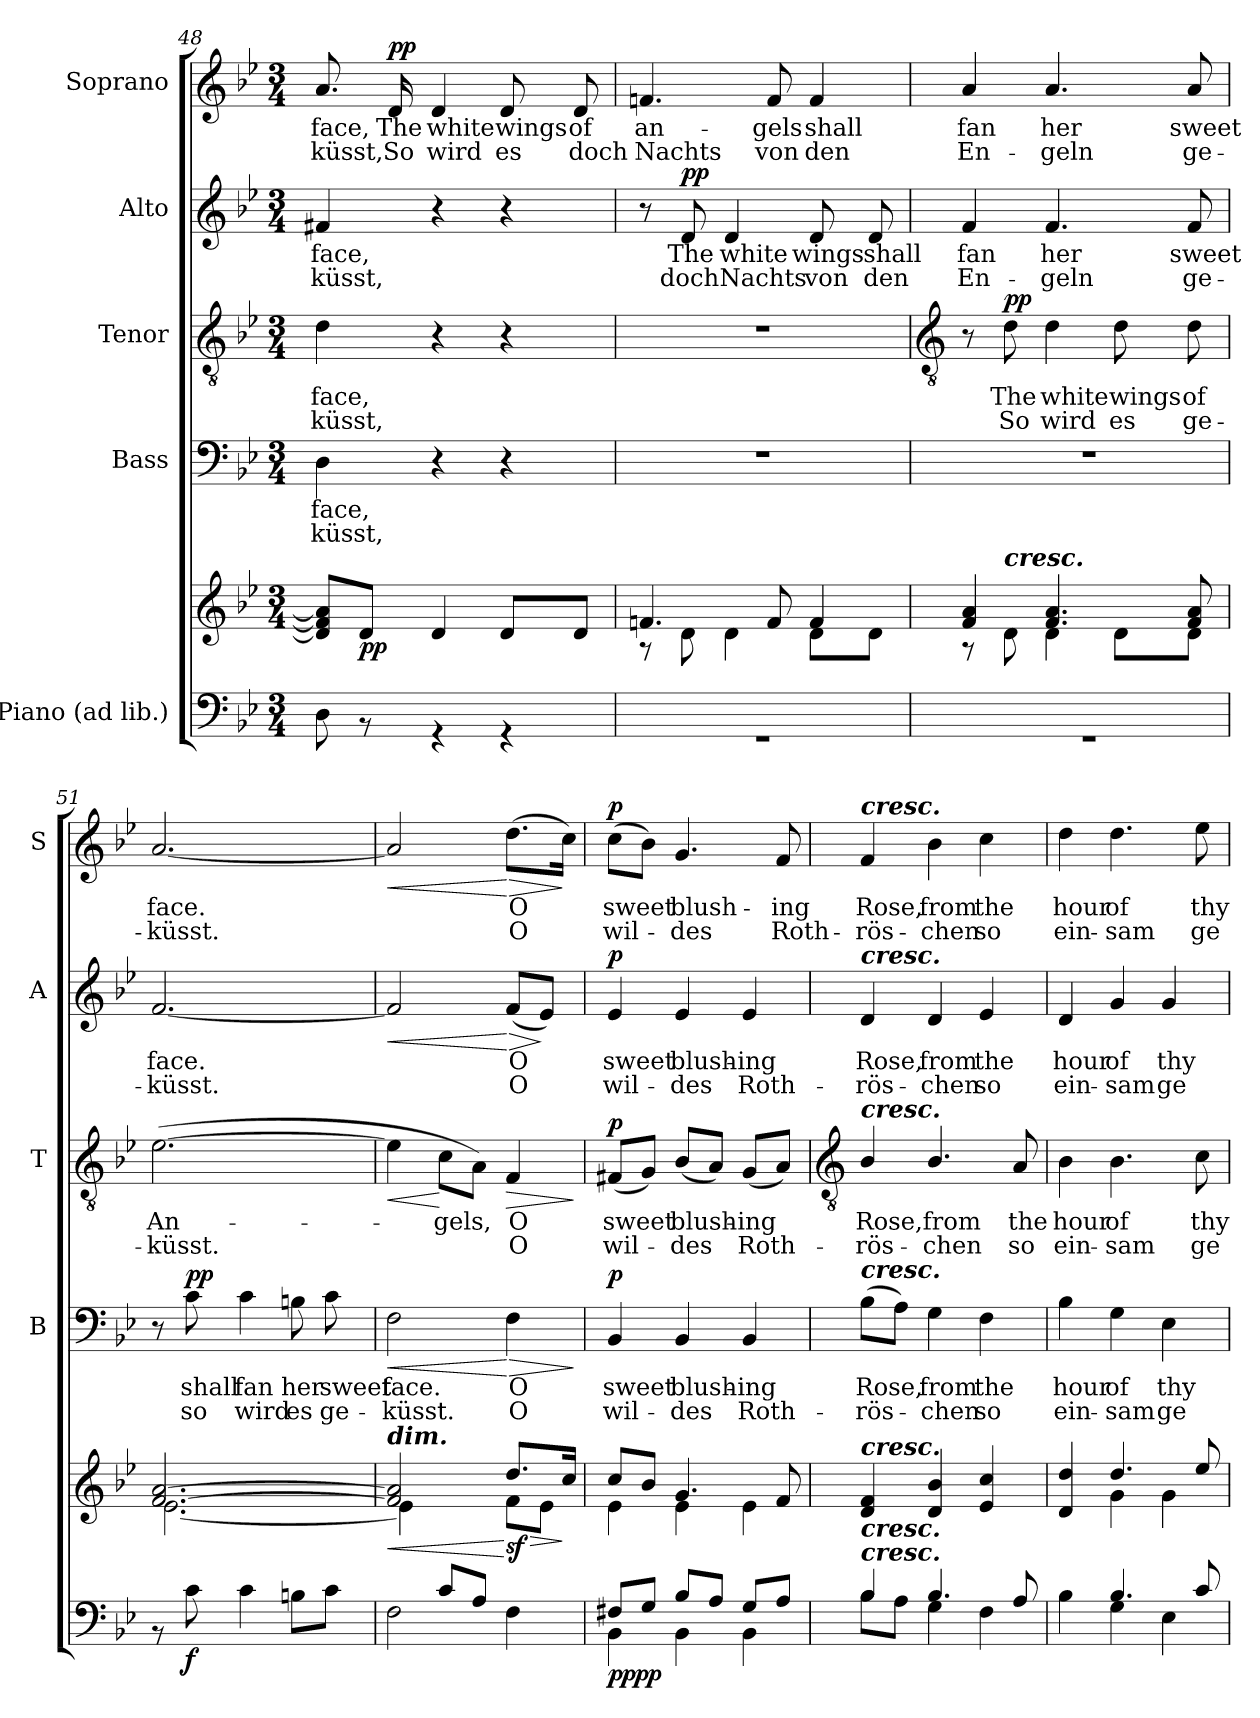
**kern	**kern	**dynam	**kern	**text	**text	**dynam	**kern	**text	**text	**dynam	**kern	**text	**text	**dynam	**kern	**text	**text	**dynam
*part5	*part5	*part5	*part4	*part4	*part4	*part4	*part3	*part3	*part3	*part3	*part2	*part2	*part2	*part2	*part1	*part1	*part1	*part1
*staff6	*staff5	*staff5/6	*staff4	*staff4	*staff4	*staff4	*staff3	*staff3	*staff3	*staff3	*staff2	*staff2	*staff2	*staff2	*staff1	*staff1	*staff1	*staff1
*I"Piano (ad lib.)	*	*	*I"Bass	*	*	*	*I"Tenor	*	*	*	*I"Alto	*	*	*	*I"Soprano	*	*	*
*	*	*	*I'B	*	*	*	*I'T	*	*	*	*I'A	*	*	*	*I'S	*	*	*
*clefF4	*clefG2	*	*clefF4	*	*	*	*clefGv2	*	*	*	*clefG2	*	*	*	*clefG2	*	*	*
*k[b-e-]	*k[b-e-]	*	*k[b-e-]	*	*	*	*k[b-e-]	*	*	*	*k[b-e-]	*	*	*	*k[b-e-]	*	*	*
*B-:	*B-:	*	*B-:	*	*	*	*B-:	*	*	*	*B-:	*	*	*	*B-:	*	*	*
*M3/4	*M3/4	*	*M3/4	*	*	*	*M3/4	*	*	*	*M3/4	*	*	*	*M3/4	*	*	*
=48	=48	=48	=48	=48	=48	=48	=48	=48	=48	=48	=48	=48	=48	=48	=48	=48	=48	=48
*^	*^	*	*	*	*	*	*	*	*	*	*	*	*	*	*	*	*	*
!	!	!	!	!	!	!LO:LY:b	!LO:LY:b	!	!	!LO:LY:b	!LO:LY:b	!	!	!LO:LY:b	!LO:LY:b	!	!	!LO:LY:b	!LO:LY:b	!
2.ryy	8D\	8d/] 8f#/] 8a/]L	2.ryy	.	4D	-face,	küsst,	.	4d	face,	küsst,	.	4f#X	face,	küsst,	.	8.a	-face,	küsst,	.
!	!	!	!	!LO:DY:b	!	!	!	!	!	!	!	!	!	!	!	!	!	!	!	!
.	8r	8d/J	.	pp	.	.	.	.	.	.	.	.	.	.	.	.	.	.	.	.
!	!	!	!	!	!	!	!	!	!	!	!	!	!	!	!	!	!	!LO:LY:b	!LO:LY:b	!LO:DY:b
.	.	.	.	.	.	.	.	.	.	.	.	.	.	.	.	.	16d	The	So	pp
!	!	!	!	!	!	!	!	!	!	!	!	!	!	!	!	!	!	!LO:LY:b	!LO:LY:b	!
.	4r	4d/	.	.	4r	.	.	.	4r	.	.	.	4r	.	.	.	4d	white	wird	.
!	!	!	!	!	!	!	!	!	!	!	!	!	!	!	!	!	!	!LO:LY:b	!LO:LY:b	!
.	4r	8d/L	.	.	4r	.	.	.	4r	.	.	.	4r	.	.	.	8d	wings	es	.
!	!	!	!	!	!	!	!	!	!	!	!	!	!	!	!	!	!	!LO:LY:b	!LO:LY:b	!
.	.	8d/J	.	.	.	.	.	.	.	.	.	.	.	.	.	.	8d	of	doch	.
=49	=49	=49	=49	=49	=49	=49	=49	=49	=49	=49	=49	=49	=49	=49	=49	=49	=49	=49	=49	=49
!LO:N:vis=1	!LO:N:vis=1	!	!	!	!LO:N:vis=1	!	!	!	!LO:N:vis=1	!	!	!	!	!	!	!	!	!LO:LY:b	!LO:LY:b	!
2.ryy	2.r	4.fn/	8r	.	2.r	.	.	.	2.r	.	.	.	8r	.	.	.	4.fn	an-	-Nachts	.
!	!	!	!	!	!	!	!	!	!	!	!	!	!	!LO:LY:b	!LO:LY:b	!LO:DY:b	!	!	!	!
.	.	.	8d\	.	.	.	.	.	.	.	.	.	8d	The	doch	pp	.	.	.	.
!	!	!	!	!	!	!	!	!	!	!	!	!	!	!LO:LY:b	!LO:LY:b	!	!	!	!	!
.	.	.	4d\	.	.	.	.	.	.	.	.	.	4d	white	Nachts	.	.	.	.	.
!	!	!	!	!	!	!	!	!	!	!	!	!	!	!	!	!	!	!LO:LY:b	!LO:LY:b	!
.	.	8f/	.	.	.	.	.	.	.	.	.	.	.	.	.	.	8f	gels	von	.
!	!	!	!	!	!	!	!	!	!	!	!	!	!	!LO:LY:b	!LO:LY:b	!	!	!LO:LY:b	!LO:LY:b	!
.	.	4f/	8d\L	.	.	.	.	.	.	.	.	.	8d	wings	von	.	4f	shall	den	.
!	!	!	!	!	!	!	!	!	!	!	!	!	!	!LO:LY:b	!LO:LY:b	!	!	!	!	!
.	.	.	8d\J	.	.	.	.	.	.	.	.	.	8d	shall	den	.	.	.	.	.
!!LO:LB:g=z
=50	=50	=50	=50	=50	=50	=50	=50	=50	=50	=50	=50	=50	=50	=50	=50	=50	=50	=50	=50	=50
*	*	*	*	*	*	*	*	*	*clefGv2	*	*	*	*	*	*	*	*	*	*	*
!	!LO:N:vis=1	!	!	!	!LO:N:vis=1	!	!	!	!	!	!	!	!	!LO:LY:b	!LO:LY:b	!	!	!LO:LY:b	!LO:LY:b	!
2.ryy	2.r	4f/ 4a/	8r	.	2.r	.	.	.	8r	.	.	.	4f	fan	En-	.	4a	fan	En-	.
!	!	!	!LO:TX:a:Bi:t=cresc.	!	!	!	!	!	!	!	!	!	!	!	!	!	!	!	!	!
!	!	!	!	!	!	!	!	!	!	!LO:LY:b	!LO:LY:b	!LO:DY:b	!	!	!	!	!	!	!	!
.	.	.	8d\	.	.	.	.	.	8d	The	So	pp	.	.	.	.	.	.	.	.
!	!	!	!	!	!	!	!	!	!	!LO:LY:b	!LO:LY:b	!	!	!LO:LY:b	!LO:LY:b	!	!	!LO:LY:b	!LO:LY:b	!
.	.	4.f/ 4.a/	4d\	.	.	.	.	.	4d	white	wird	.	4.f	-her	geln	.	4.a	-her	geln	.
!	!	!	!	!	!	!	!	!	!	!LO:LY:b	!LO:LY:b	!	!	!	!	!	!	!	!	!
.	.	.	8d\L	.	.	.	.	.	8d	wings	es	.	.	.	.	.	.	.	.	.
!	!	!	!	!	!	!	!	!	!	!LO:LY:b	!LO:LY:b	!	!	!LO:LY:b	!LO:LY:b	!	!	!LO:LY:b	!LO:LY:b	!
.	.	8f/ 8a/	8d\J	.	.	.	.	.	8d	of	ge-	.	8f	sweet	ge-	.	8a	sweet	ge-	.
=51	=51	=51	=51	=51	=51	=51	=51	=51	=51	=51	=51	=51	=51	=51	=51	=51	=51	=51	=51	=51
!	!	!	!	!	!	!	!	!	!	!LO:LY:b	!LO:LY:b	!	!	!LO:LY:b	!LO:LY:b	!	!	!LO:LY:b	!LO:LY:b	!
2.ryy	8r	[2.f/ [2.a/	[2.e-\	.	8r	.	.	.	(>[2.e-	-An-	küsst.	.	[2.f	-face.	küsst.	.	[2.a	-face.	küsst.	.
!	!	!	!	!LO:DY:b=2	!	!LO:LY:b	!LO:LY:b	!LO:DY:b	!	!	!	!	!	!	!	!	!	!	!	!
.	8c\	.	.	f	8c	shall	so	pp	.	.	.	.	.	.	.	.	.	.	.	.
!	!	!	!	!	!	!LO:LY:b	!LO:LY:b	!	!	!	!	!	!	!	!	!	!	!	!	!
.	4c\	.	.	.	4c	fan	wird	.	.	.	.	.	.	.	.	.	.	.	.	.
!	!	!	!	!	!	!LO:LY:b	!LO:LY:b	!	!	!	!	!	!	!	!	!	!	!	!	!
.	8Bn\L	.	.	.	8Bn	her	es	.	.	.	.	.	.	.	.	.	.	.	.	.
!	!	!	!	!	!	!LO:LY:b	!LO:LY:b	!	!	!	!	!	!	!	!	!	!	!	!	!
.	8c\J	.	.	.	8c	sweet	ge-	.	.	.	.	.	.	.	.	.	.	.	.	.
=52	=52	=52	=52	=52	=52	=52	=52	=52	=52	=52	=52	=52	=52	=52	=52	=52	=52	=52	=52	=52
*	*^	*	*	*	*	*	*	*	*	*	*	*	*	*	*	*	*	*	*	*
!	!	!	!LO:TX:a:Bi:t=dim.	!	!	!	!	!	!	!	!	!	!	!	!	!	!	!	!	!	!
!	!	!	!	!	!LO:HP:b	!	!LO:LY:b	!LO:LY:b	!LO:HP:b	!	!	!	!LO:HP:b	!	!	!	!LO:HP:b	!	!	!	!LO:HP:b
4ryy	2.ryy	2F\	2f/] 2a/]	4e-\]	<	2F	-face.	küsst.	<	4e-]	.	.	<	2f]	.	.	<	2a]	.	.	<
!	!	!	!	!	!	!	!	!	!	!	!LO:LY:b	!	!	!	!	!	!	!	!	!	!
8c/L	.	.	.	4ryy	.	.	.	.	.	8cL	gels,	.	[	.	.	.	.	.	.	.	.
8A/J	.	.	.	.	.	.	.	.	.	8AJ)	.	.	.	.	.	.	.	.	.	.	.
!	!	!	!	!	!LO:HP:n=1:b	!	!LO:LY:b	!LO:LY:b	!LO:HP:n=1:b	!	!LO:LY:b	!LO:LY:b	!LO:HP:b	!	!LO:LY:b	!LO:LY:b	!LO:HP:n=1:b	!	!LO:LY:b	!LO:LY:b	!LO:HP:n=1:b
!	!	!	!	!	!LO:DY:n=1:b	!	!	!	!	!	!	!	!	!	!	!	!	!	!	!	!
4ryy	.	4F\	8.dd/L	8f\L	[ > sf	4F	O	O	[ >	4F	O	O	>	(<8fL	O	O	[ >	(>8.ddL	O	O	[ >
.	.	.	.	8e-\J	.	.	.	.	.	.	.	.	.	8e-J)	.	.	]	.	.	.	.
.	.	.	16cc/J	.	]	.	.	.	.	.	.	.	.	.	.	.	.	16ccJ)	.	.	]
*v	*v	*v	*	*	*	*	*	*	*	*	*	*	*	*	*	*	*	*	*	*	*
*	*v	*v	*	*	*	*	*	*	*	*	*	*	*	*	*	*	*	*	*
.	.	.	.	.	.	]	.	.	.	]	.	.	.	.	.	.	.	.
=53	=53	=53	=53	=53	=53	=53	=53	=53	=53	=53	=53	=53	=53	=53	=53	=53	=53	=53
*^	*^	*	*	*	*	*	*	*	*	*	*	*	*	*	*	*	*	*
!	!	!	!	!LO:DY:b=2	!	!LO:LY:b	!LO:LY:b	!	!	!LO:LY:b	!LO:LY:b	!	!	!LO:LY:b	!LO:LY:b	!	!	!LO:LY:b	!LO:LY:b	!
!	!	!	!	!LO:DY:n=1:b=2	!	!	!	!	!	!	!	!	!	!	!	!	!	!	!	!
!	!	!	!	!LO:DY:n=2:b	!	!	!	!	!	!	!	!	!	!	!	!	!	!	!	!
!	!	!	!	!LO:DY:n=3:b	!	!	!	!LO:DY:b	!	!	!	!LO:DY:b	!	!	!	!LO:DY:b	!	!	!	!LO:DY:b
8F#X/L	4BB-\	8cc/L	4e-\	p p p p	4BB-	sweet	wil-	p	(<8F#XL	sweet	wil-	p	4e-	sweet	wil-	p	(>8ccL	sweet	wil-	p
8G/J	.	8b-/J	.	.	.	.	.	.	8GJ)	.	.	.	.	.	.	.	8b-J)	.	.	.
!	!	!	!	!	!	!LO:LY:b	!LO:LY:b	!	!	!LO:LY:b	!LO:LY:b	!	!	!LO:LY:b	!LO:LY:b	!	!	!LO:LY:b	!LO:LY:b	!
8B-/L	4BB-\	4.g/	4e-\	.	4BB-	-blush-	-des	.	(<8B-L	blush-	des	.	4e-	-blush-	-des	.	4.g	blush-	-des	.
8A/J	.	.	.	.	.	.	.	.	8AJ)	.	.	.	.	.	.	.	.	.	.	.
!	!	!	!	!	!	!LO:LY:b	!LO:LY:b	!	!	!LO:LY:b	!LO:LY:b	!	!	!LO:LY:b	!LO:LY:b	!	!	!	!	!
8G/L	4BB-\	.	4e-\	.	4BB-	ing	Roth-	.	(<8GL	ing	Roth-	.	4e-	ing	Roth-	.	.	.	.	.
!	!	!	!	!	!	!	!	!	!	!	!	!	!	!	!	!	!	!LO:LY:b	!LO:LY:b	!
8A/J	.	8f/	.	.	.	.	.	.	8AJ)	.	.	.	.	.	.	.	8f	ing	Roth-	.
!!LO:LB:g=z
=54	=54	=54	=54	=54	=54	=54	=54	=54	=54	=54	=54	=54	=54	=54	=54	=54	=54	=54	=54	=54
*	*	*	*	*	*	*	*	*	*clefGv2	*	*	*	*	*	*	*	*	*	*	*
!	!	!	!	!	!	!	!	!	!	!	!	!	!	!	!	!	!LO:TX:a:Bi:t=cresc.	!	!	!
!	!	!	!	!	!	!	!	!	!	!	!	!	!LO:TX:a:Bi:t=cresc.	!	!	!	!	!	!	!
!	!	!	!	!	!	!	!	!	!LO:TX:a:Bi:t=cresc.	!	!	!	!	!	!	!	!	!	!	!
!	!	!	!	!	!LO:TX:a:Bi:t=cresc.	!	!	!	!	!	!	!	!	!	!	!	!	!	!	!
!	!	!LO:TX:a:Bi:t=cresc.	!	!	!	!	!	!	!	!	!	!	!	!	!	!	!	!	!	!
!LO:TX:a:Bi:t=cresc.	!	!	!	!	!	!	!	!	!	!	!	!	!	!	!	!	!	!	!	!
!LO:TX:a:Bi:t=cresc.	!	!	!	!	!	!	!	!	!	!	!	!	!	!	!	!	!	!	!	!
!	!	!	!	!	!	!LO:LY:b	!LO:LY:b	!	!	!LO:LY:b	!LO:LY:b	!	!	!LO:LY:b	!LO:LY:b	!	!	!LO:LY:b	!LO:LY:b	!
4B-/	8B-\L	4d/ 4f/	2ryy	.	(>8B-L	-Rose,	rös-	.	4B-/	Rose,	rös-	.	4d	-Rose,	rös-	.	4f	-Rose,	rös-	.
.	8A\J	.	.	.	8AJ)	.	.	.	.	.	.	.	.	.	.	.	.	.	.	.
!	!	!	!	!	!	!LO:LY:b	!LO:LY:b	!	!	!LO:LY:b	!LO:LY:b	!	!	!LO:LY:b	!LO:LY:b	!	!	!LO:LY:b	!LO:LY:b	!
4.B-/	4G\	4d/ 4b-/	.	.	4G	from	chen	.	4.B-/	-from	chen	.	4d	-from	chen	.	4b-	-from	chen	.
!	!	!	!	!	!	!LO:LY:b	!LO:LY:b	!	!	!	!	!	!	!LO:LY:b	!LO:LY:b	!	!	!LO:LY:b	!LO:LY:b	!
.	4F\	4e-/ 4cc/	4ryy	.	4F	the	so	.	.	.	.	.	4e-	the	so	.	4cc	the	so	.
!	!	!	!	!	!	!	!	!	!	!LO:LY:b	!LO:LY:b	!	!	!	!	!	!	!	!	!
8A/	.	.	.	.	.	.	.	.	8A	the	so	.	.	.	.	.	.	.	.	.
=55	=55	=55	=55	=55	=55	=55	=55	=55	=55	=55	=55	=55	=55	=55	=55	=55	=55	=55	=55	=55
!	!	!	!	!	!	!LO:LY:b	!LO:LY:b	!	!	!LO:LY:b	!LO:LY:b	!	!	!LO:LY:b	!LO:LY:b	!	!	!LO:LY:b	!LO:LY:b	!
4ryy	4B-\	4d/ 4dd/	4ryy	.	4B-	hour	ein-	.	4B-	hour	ein-	.	4d	hour	ein-	.	4dd	hour	ein-	.
!	!	!	!	!	!	!LO:LY:b	!LO:LY:b	!	!	!LO:LY:b	!LO:LY:b	!	!	!LO:LY:b	!LO:LY:b	!	!	!LO:LY:b	!LO:LY:b	!
4.B-/	4G\	4.dd/	4g\	.	4G	-of	sam	.	4.B-	-of	sam	.	4g	-of	sam	.	4.dd	-of	sam	.
!	!	!	!	!	!	!LO:LY:b	!LO:LY:b	!	!	!	!	!	!	!LO:LY:b	!LO:LY:b	!	!	!	!	!
.	4E-\	.	4g\	.	4E-	thy	ge-	.	.	.	.	.	4g	thy	ge-	.	.	.	.	.
!	!	!	!	!	!	!	!	!	!	!LO:LY:b	!LO:LY:b	!	!	!	!	!	!	!LO:LY:b	!LO:LY:b	!
8c/	.	8ee-/	.	.	.	.	.	.	8c	thy	ge-	.	.	.	.	.	8ee-	thy	ge-	.
*v	*v	*	*	*	*	*	*	*	*	*	*	*	*	*	*	*	*	*	*	*
*	*v	*v	*	*	*	*	*	*	*	*	*	*	*	*	*	*	*	*	*
=	=	=	=	=	=	=	=	=	=	=	=	=	=	=	=	=	=	=
*-	*-	*-	*-	*-	*-	*-	*-	*-	*-	*-	*-	*-	*-	*-	*-	*-	*-	*-
